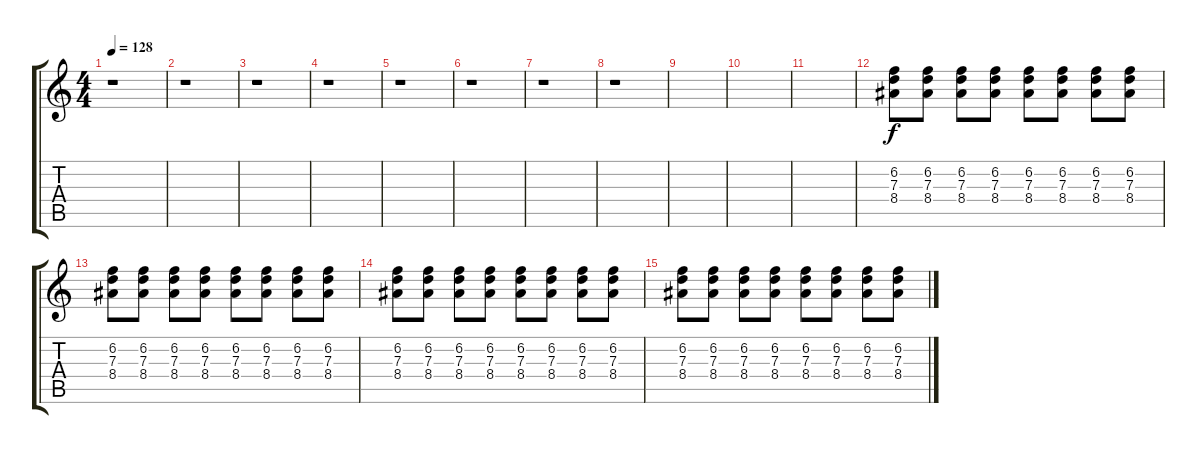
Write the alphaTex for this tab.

\track "" {instrument overdrivenguitar}
\staff {score tabs}
\tuning (E4 B3 G3 D3 A2 E2) {hide}
\ts (4 4)
\tempo 128
\clef g2
\ks c
r.1{dy f} |
r.1 |
r.1 |
r.1 |
r.1 |
r.1 |
r.1 |
r.1 |
|
|
|
(6.2 7.3 8.4).8 (6.2 7.3 8.4).8 (6.2 7.3 8.4).8 (6.2 7.3 8.4).8 (6.2 7.3 8.4).8 (6.2 7.3 8.4).8 (6.2 7.3 8.4).8 (6.2 7.3 8.4).8 |
(6.2 7.3 8.4).8 (6.2 7.3 8.4).8 (6.2 7.3 8.4).8 (6.2 7.3 8.4).8 (6.2 7.3 8.4).8 (6.2 7.3 8.4).8 (6.2 7.3 8.4).8 (6.2 7.3 8.4).8 |
(6.2 7.3 8.4).8 (6.2 7.3 8.4).8 (6.2 7.3 8.4).8 (6.2 7.3 8.4).8 (6.2 7.3 8.4).8 (6.2 7.3 8.4).8 (6.2 7.3 8.4).8 (6.2 7.3 8.4).8 |
(6.2 7.3 8.4).8 (6.2 7.3 8.4).8 (6.2 7.3 8.4).8 (6.2 7.3 8.4).8 (6.2 7.3 8.4).8 (6.2 7.3 8.4).8 (6.2 7.3 8.4).8 (6.2 7.3 8.4).8
